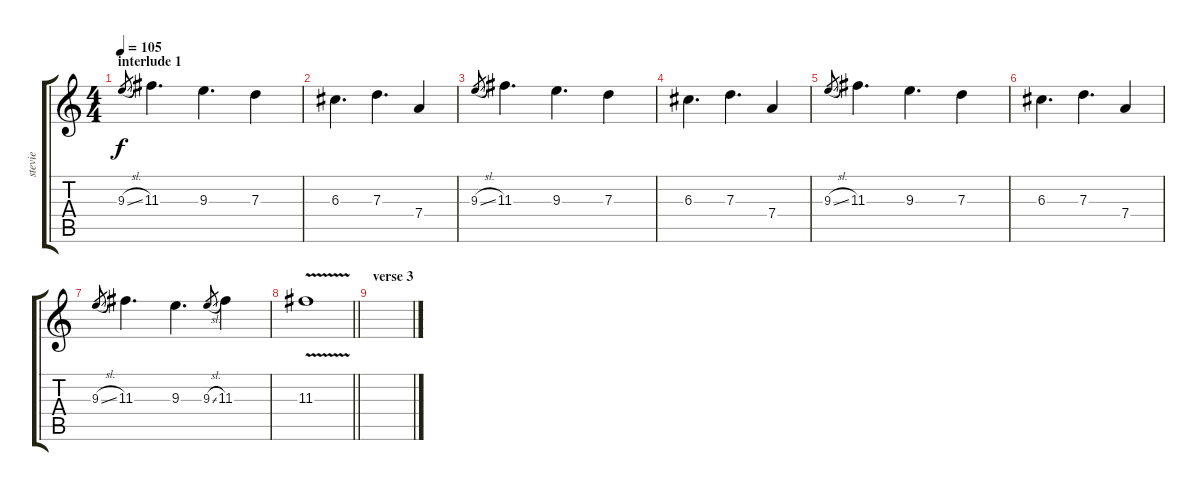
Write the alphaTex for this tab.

\track ("stevie" "stevie") {instrument overdrivenguitar}
\staff {score tabs}
\tuning (E4 B3 G3 D3 A2 E2) {hide}
\ts (4 4)
\section ("" "interlude 1")
\tempo 105
\clef g2
\ks c
9.3{sl}.8{gr dy f} 11.3.4{d} 9.3.4{d} 7.3.4 |
6.3.4{d} 7.3.4{d} 7.4.4 |
9.3{sl}.8{gr} 11.3.4{d} 9.3.4{d} 7.3.4 |
6.3.4{d} 7.3.4{d} 7.4.4 |
9.3{sl}.8{gr} 11.3.4{d} 9.3.4{d} 7.3.4 |
6.3.4{d} 7.3.4{d} 7.4.4 |
9.3{sl}.8{gr} 11.3.4{d} 9.3.4{d} 9.3{sl}.8{gr} 11.3.4 |
\barLineRight lightlight
11.3{v}.1 |
\section ("" "verse 3")
